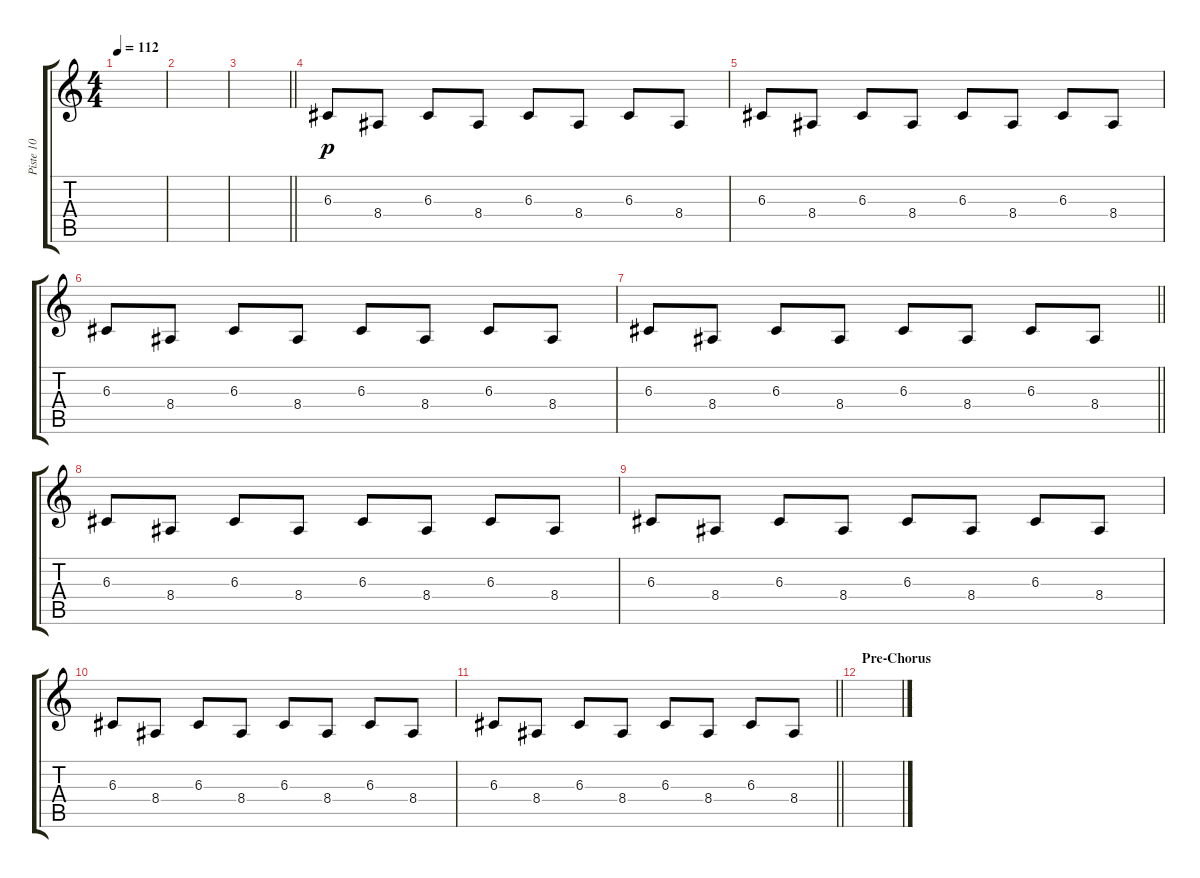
\track ("Piste 10" "Piste 10") {instrument acousticgrandpiano}
\staff {score tabs}
\tuning (E4 B3 G3 D3 A2 E2) {hide}
\ts (4 4)
\tempo 112
\clef g2
\ks c
|
|
\barLineRight lightlight
|
6.3.8{dy p volume 14} 8.4.8 6.3.8 8.4.8 6.3.8 8.4.8 6.3.8 8.4.8 |
6.3.8 8.4.8 6.3.8 8.4.8 6.3.8 8.4.8 6.3.8 8.4.8 |
6.3.8 8.4.8 6.3.8 8.4.8 6.3.8 8.4.8 6.3.8 8.4.8 |
\barLineRight lightlight
6.3.8 8.4.8 6.3.8 8.4.8 6.3.8 8.4.8 6.3.8 8.4.8 |
6.3.8{volume 14} 8.4.8 6.3.8 8.4.8 6.3.8 8.4.8 6.3.8 8.4.8 |
6.3.8 8.4.8 6.3.8 8.4.8 6.3.8 8.4.8 6.3.8 8.4.8 |
6.3.8 8.4.8 6.3.8 8.4.8 6.3.8 8.4.8 6.3.8 8.4.8 |
\barLineRight lightlight
6.3.8 8.4.8 6.3.8 8.4.8 6.3.8 8.4.8 6.3.8 8.4.8 |
\section ("" "Pre-Chorus")
